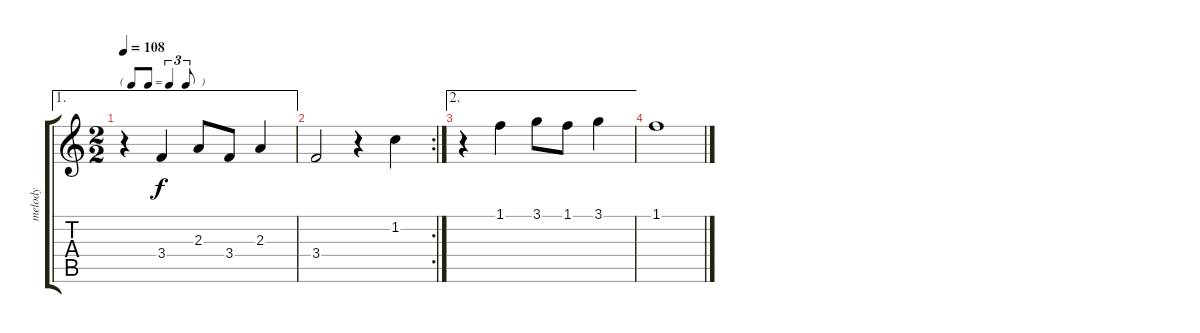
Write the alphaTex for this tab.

\track ("melody" "melody") {instrument acousticguitarnylon}
\staff {score tabs}
\tuning (E4 B3 G3 D3 A2 E2) {hide}
\ae 1
\ts (2 2)
\tf triplet8th
\tempo 108
\clef g2
\ks c
r.4{dy f} 3.4.4 2.3.8 3.4.8 2.3.4 |
\rc 2
3.4.2 r.4 1.2.4 |
\ae 2
r.4 1.1.4 3.1.8 1.1.8 3.1.4 |
1.1.1
